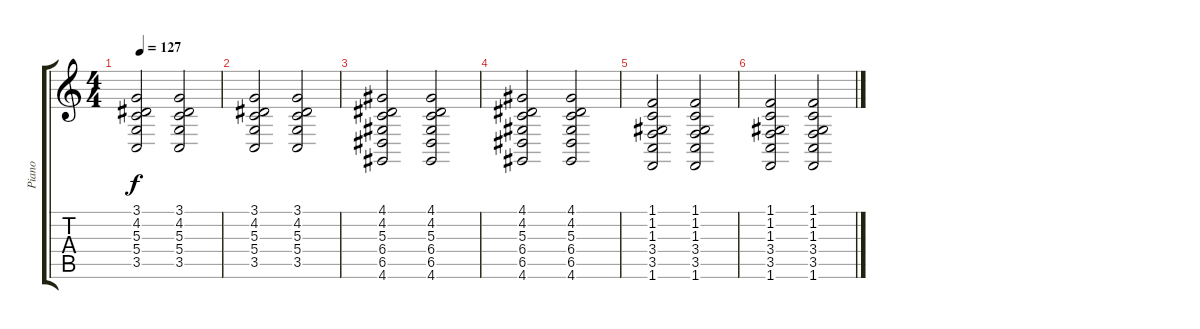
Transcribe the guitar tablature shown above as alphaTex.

\track ("Piano" "Piano") {instrument acousticgrandpiano}
\staff {score tabs}
\tuning (E4 B3 G3 D3 A2 E2) {hide}
\ts (4 4)
\tempo 127
\clef g2
\ks c
(3.1 4.2 5.3 5.4 3.5).2{dy f volume 5} (3.1 4.2 5.3 5.4 3.5).2 |
(3.1 4.2 5.3 5.4 3.5).2 (3.1 4.2 5.3 5.4 3.5).2 |
(4.1 4.2 5.3 6.4 6.5 4.6).2 (4.1 4.2 5.3 6.4 6.5 4.6).2 |
(4.1 4.2 5.3 6.4 6.5 4.6).2 (4.1 4.2 5.3 6.4 6.5 4.6).2 |
(1.1 1.2 1.3 3.4 3.5 1.6).2{volume 0} (1.1 1.2 1.3 3.4 3.5 1.6).2 |
(1.1 1.2 1.3 3.4 3.5 1.6).2 (1.1 1.2 1.3 3.4 3.5 1.6).2
